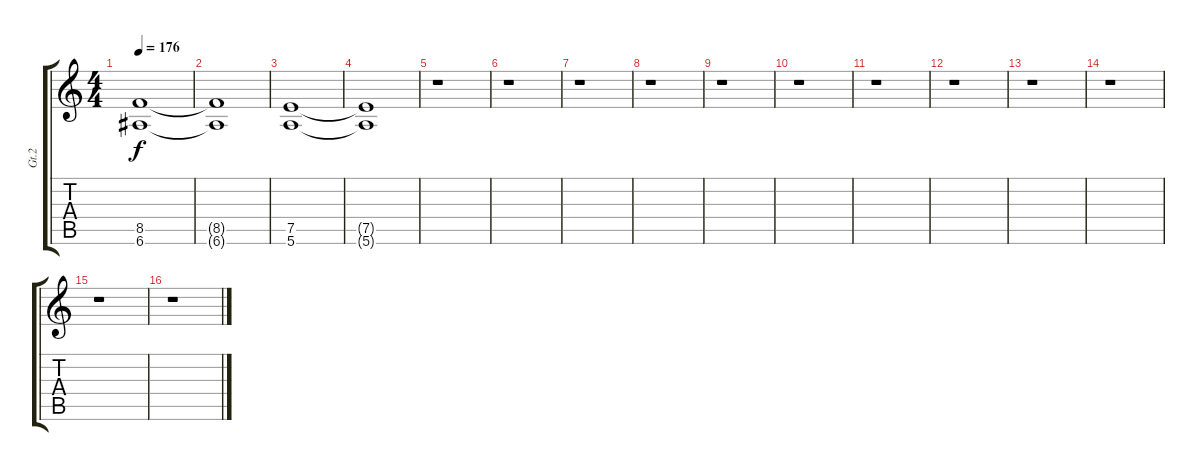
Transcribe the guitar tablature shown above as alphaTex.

\track ("Gt.2" "Gt.2") {instrument distortionguitar}
\staff {score tabs}
\tuning (E4 B3 G3 D3 A2 E2) {hide}
\ts (4 4)
\tempo 176
\clef g2
\ks c
(8.5 6.6).1{dy f} |
(8.5{t} 6.6{t}).1 |
(7.5 5.6).1 |
(7.5{t} 5.6{t}).1 |
r.1 |
r.1 |
r.1 |
r.1 |
r.1 |
r.1 |
r.1 |
r.1 |
r.1 |
r.1 |
r.1 |
r.1
